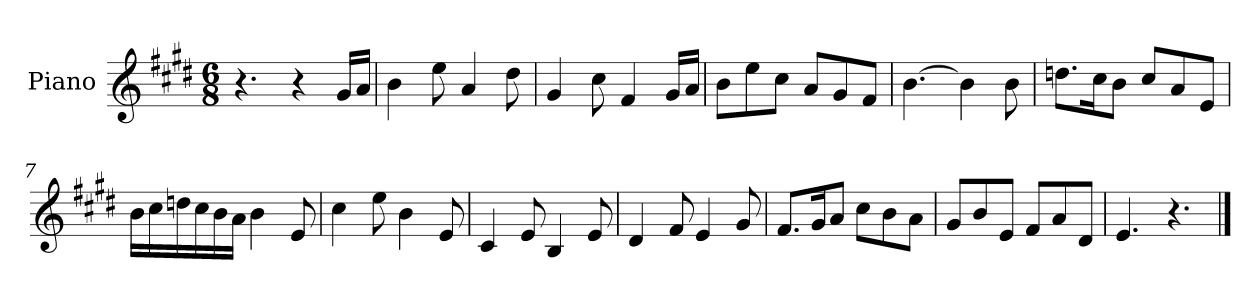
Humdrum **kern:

**kern
*part1
*staff1
*I"Piano
*I'Pno.
*clefG2
*k[f#c#g#d#]
*M6/8
*MM120
=1
4.r
4r
16g#/LL
16a/JJ
=2
4b\
8ee\
4a/
8dd#\
=3
4g#/
8cc#\
4f#/
16g#/LL
16a/JJ
=4
8b\L
8ee\
8cc#\J
8a/L
8g#/
8f#/J
=5
[4.b\
4b\]
8b\
=6
8.ddn\L
16cc#\K
8b\J
8cc#/L
8a/
8e/J
=7
16b\LL
16cc#\
16ddn\
16cc#\
16b\
16a\JJ
4b\
8e/
=8
4cc#\
8ee\
4b\
8e/
!!LO:LB:g=z
=9
4c#/
8e/
4B/
8e/
=10
4d#/
8f#/
4e/
8g#/
=11
8.f#/L
16g#/K
8a/J
8cc#\L
8b\
8a\J
=12
8g#/L
8b/
8e/J
8f#/L
8a/
8d#/J
=13
4.e/
4.r
==
*-
